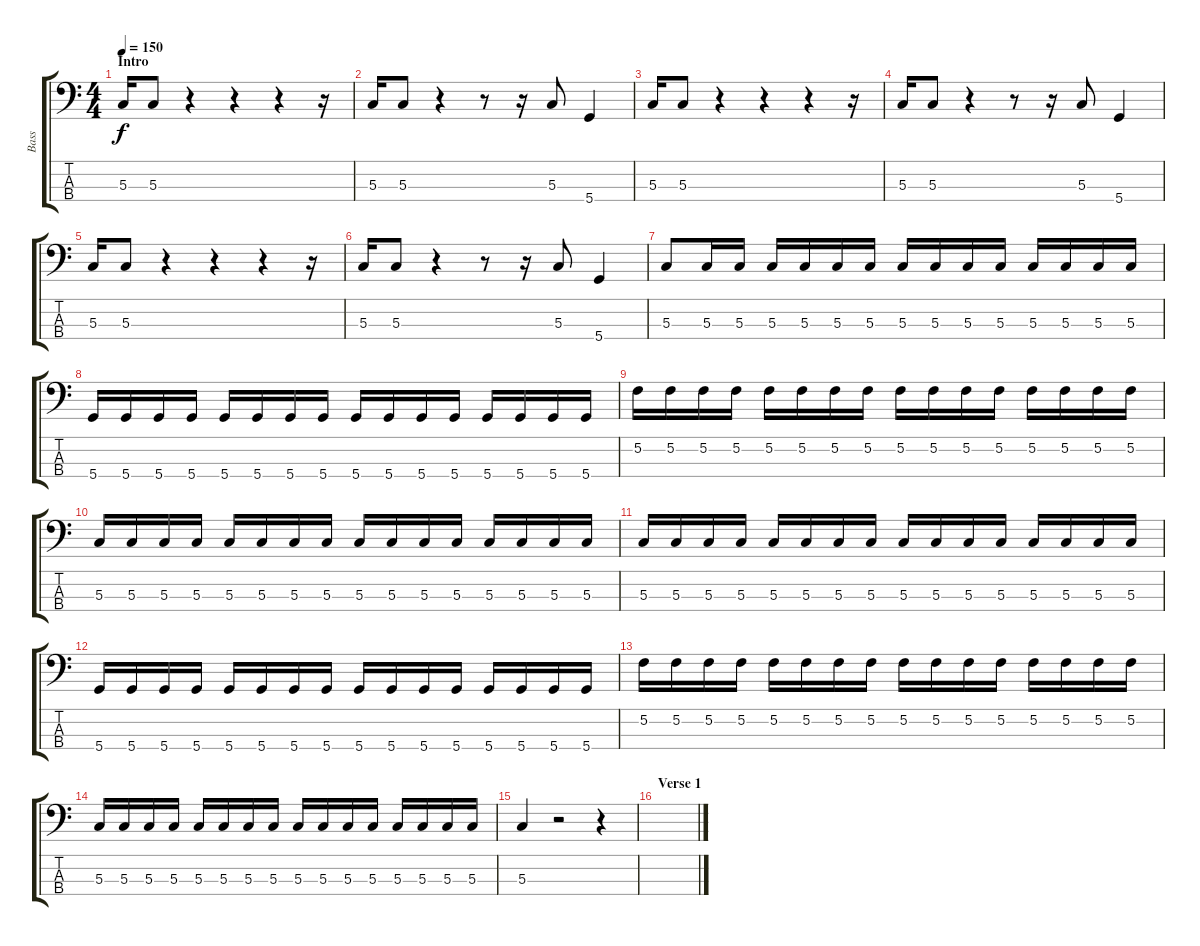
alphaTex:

\track ("Bass" "Bass") {instrument electricbassfinger}
\staff {score tabs}
\tuning (F2 C2 G1 D1) {hide}
\ts (4 4)
\section ("" "Intro")
\tempo 150
\clef f4
\ks c
5.3.16{dy f instrument electricbassfinger} 5.3.8 r.4 r.4 r.4 r.16 |
5.3.16 5.3.8 r.4 r.8 r.16 5.3.8 5.4.4 |
5.3.16 5.3.8 r.4 r.4 r.4 r.16 |
5.3.16 5.3.8 r.4 r.8 r.16 5.3.8 5.4.4 |
5.3.16 5.3.8 r.4 r.4 r.4 r.16 |
5.3.16 5.3.8 r.4 r.8 r.16 5.3.8 5.4.4 |
5.3.8 5.3.16 5.3.16 5.3.16 5.3.16 5.3.16 5.3.16 5.3.16 5.3.16 5.3.16 5.3.16 5.3.16 5.3.16 5.3.16 5.3.16 |
5.4.16 5.4.16 5.4.16 5.4.16 5.4.16 5.4.16 5.4.16 5.4.16 5.4.16 5.4.16 5.4.16 5.4.16 5.4.16 5.4.16 5.4.16 5.4.16 |
5.2.16 5.2.16 5.2.16 5.2.16 5.2.16 5.2.16 5.2.16 5.2.16 5.2.16 5.2.16 5.2.16 5.2.16 5.2.16 5.2.16 5.2.16 5.2.16 |
5.3.16 5.3.16 5.3.16 5.3.16 5.3.16 5.3.16 5.3.16 5.3.16 5.3.16 5.3.16 5.3.16 5.3.16 5.3.16 5.3.16 5.3.16 5.3.16 |
5.3.16 5.3.16 5.3.16 5.3.16 5.3.16 5.3.16 5.3.16 5.3.16 5.3.16 5.3.16 5.3.16 5.3.16 5.3.16 5.3.16 5.3.16 5.3.16 |
5.4.16 5.4.16 5.4.16 5.4.16 5.4.16 5.4.16 5.4.16 5.4.16 5.4.16 5.4.16 5.4.16 5.4.16 5.4.16 5.4.16 5.4.16 5.4.16 |
5.2.16 5.2.16 5.2.16 5.2.16 5.2.16 5.2.16 5.2.16 5.2.16 5.2.16 5.2.16 5.2.16 5.2.16 5.2.16 5.2.16 5.2.16 5.2.16 |
5.3.16 5.3.16 5.3.16 5.3.16 5.3.16 5.3.16 5.3.16 5.3.16 5.3.16 5.3.16 5.3.16 5.3.16 5.3.16 5.3.16 5.3.16 5.3.16 |
5.3.4 r.2 r.4 |
\section ("" "Verse 1")
